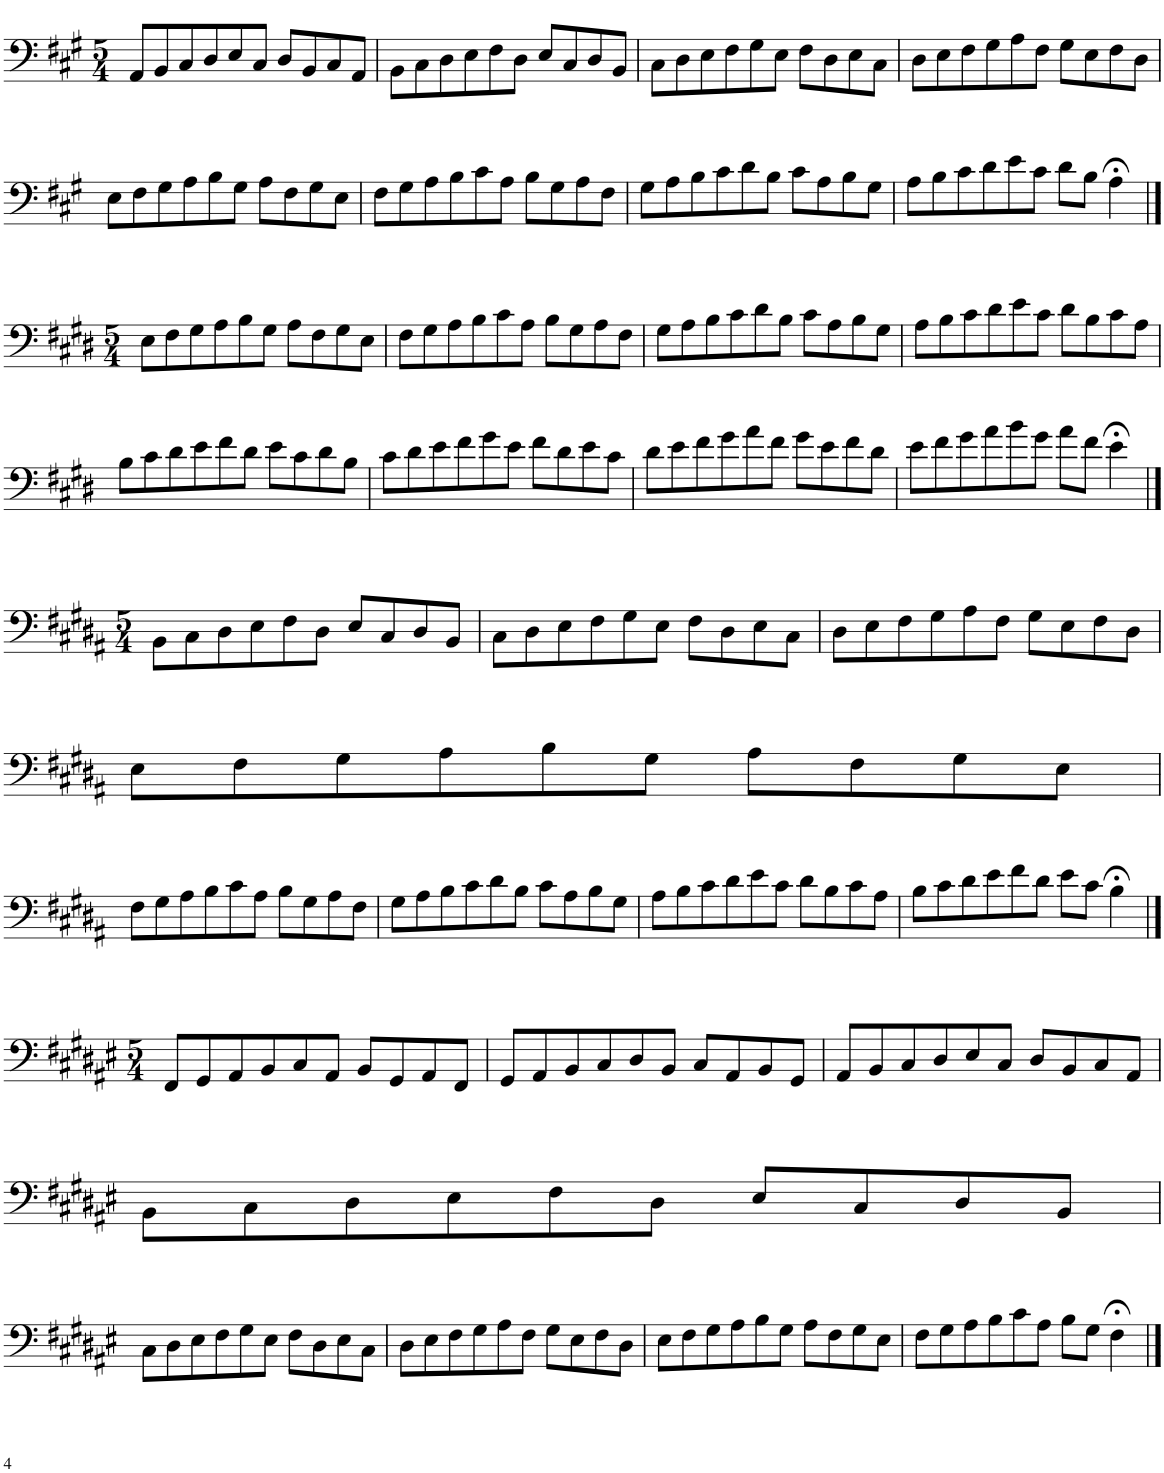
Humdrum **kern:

**kern
*part1
*staff1
*I"Piano
*I'Pno.
!!LO:PB:g=z
*clefF4
*k[f#c#g#]
*M5/4
=65
8AA/L
8BB/
8C#/
8D/
8E/
8C#/J
8D/L
8BB/
8C#/
8AA/J
=66
8BB\L
8C#\
8D\
8E\
8F#\
8D\J
8E/L
8C#/
8D/
8BB/J
=67
8C#\L
8D\
8E\
8F#\
8G#\
8E\J
8F#\L
8D\
8E\
8C#\J
=68
8D\L
8E\
8F#\
8G#\
8A\
8F#\J
8G#\L
8E\
8F#\
8D\J
!!LO:LB:g=z
=69
8E\L
8F#\
8G#\
8A\
8B\
8G#\J
8A\L
8F#\
8G#\
8E\J
=70
8F#\L
8G#\
8A\
8B\
8c#\
8A\J
8B\L
8G#\
8A\
8F#\J
=71
8G#\L
8A\
8B\
8c#\
8d\
8B\J
8c#\L
8A\
8B\
8G#\J
=72
8A\L
8B\
8c#\
8d\
8e\
8c#\J
8d\L
8B\J
4A;<\
!!LO:LB:g=z
==73
*k[f#c#g#d#]
*M5/4
8E\L
8F#\
8G#\
8A\
8B\
8G#\J
8A\L
8F#\
8G#\
8E\J
=74
8F#\L
8G#\
8A\
8B\
8c#\
8A\J
8B\L
8G#\
8A\
8F#\J
=75
8G#\L
8A\
8B\
8c#\
8d#\
8B\J
8c#\L
8A\
8B\
8G#\J
=76
8A\L
8B\
8c#\
8d#\
8e\
8c#\J
8d#\L
8B\
8c#\
8A\J
!!LO:LB:g=z
=77
8B\L
8c#\
8d#\
8e\
8f#\
8d#\J
8e\L
8c#\
8d#\
8B\J
=78
8c#\L
8d#\
8e\
8f#\
8g#\
8e\J
8f#\L
8d#\
8e\
8c#\J
=79
8d#\L
8e\
8f#\
8g#\
8a\
8f#\J
8g#\L
8e\
8f#\
8d#\J
=80
8e\L
8f#\
8g#\
8a\
8b\
8g#\J
8a\L
8f#\J
4e;<\
!!LO:LB:g=z
==81
*k[f#c#g#d#a#]
*M5/4
8BB\L
8C#\
8D#\
8E\
8F#\
8D#\J
8E/L
8C#/
8D#/
8BB/J
=82
8C#\L
8D#\
8E\
8F#\
8G#\
8E\J
8F#\L
8D#\
8E\
8C#\J
=83
8D#\L
8E\
8F#\
8G#\
8A#\
8F#\J
8G#\L
8E\
8F#\
8D#\J
!!LO:LB:g=z
=84
8E\L
8F#\
8G#\
8A#\
8B\
8G#\J
8A#\L
8F#\
8G#\
8E\J
!!LO:LB:g=z
=85
8F#\L
8G#\
8A#\
8B\
8c#\
8A#\J
8B\L
8G#\
8A#\
8F#\J
=86
8G#\L
8A#\
8B\
8c#\
8d#\
8B\J
8c#\L
8A#\
8B\
8G#\J
=87
8A#\L
8B\
8c#\
8d#\
8e\
8c#\J
8d#\L
8B\
8c#\
8A#\J
=88
8B\L
8c#\
8d#\
8e\
8f#\
8d#\J
8e\L
8c#\J
4B;<\
!!LO:LB:g=z
==89
*k[f#c#g#d#a#e#]
*M5/4
8FF#/L
8GG#/
8AA#/
8BB/
8C#/
8AA#/J
8BB/L
8GG#/
8AA#/
8FF#/J
=90
8GG#/L
8AA#/
8BB/
8C#/
8D#/
8BB/J
8C#/L
8AA#/
8BB/
8GG#/J
=91
8AA#/L
8BB/
8C#/
8D#/
8E#/
8C#/J
8D#/L
8BB/
8C#/
8AA#/J
!!LO:LB:g=z
=92
8BB\L
8C#\
8D#\
8E#\
8F#\
8D#\J
8E#/L
8C#/
8D#/
8BB/J
!!LO:LB:g=z
=93
8C#\L
8D#\
8E#\
8F#\
8G#\
8E#\J
8F#\L
8D#\
8E#\
8C#\J
=94
8D#\L
8E#\
8F#\
8G#\
8A#\
8F#\J
8G#\L
8E#\
8F#\
8D#\J
=95
8E#\L
8F#\
8G#\
8A#\
8B\
8G#\J
8A#\L
8F#\
8G#\
8E#\J
=96
8F#\L
8G#\
8A#\
8B\
8c#\
8A#\J
8B\L
8G#\J
4F#;<\
==
*-
